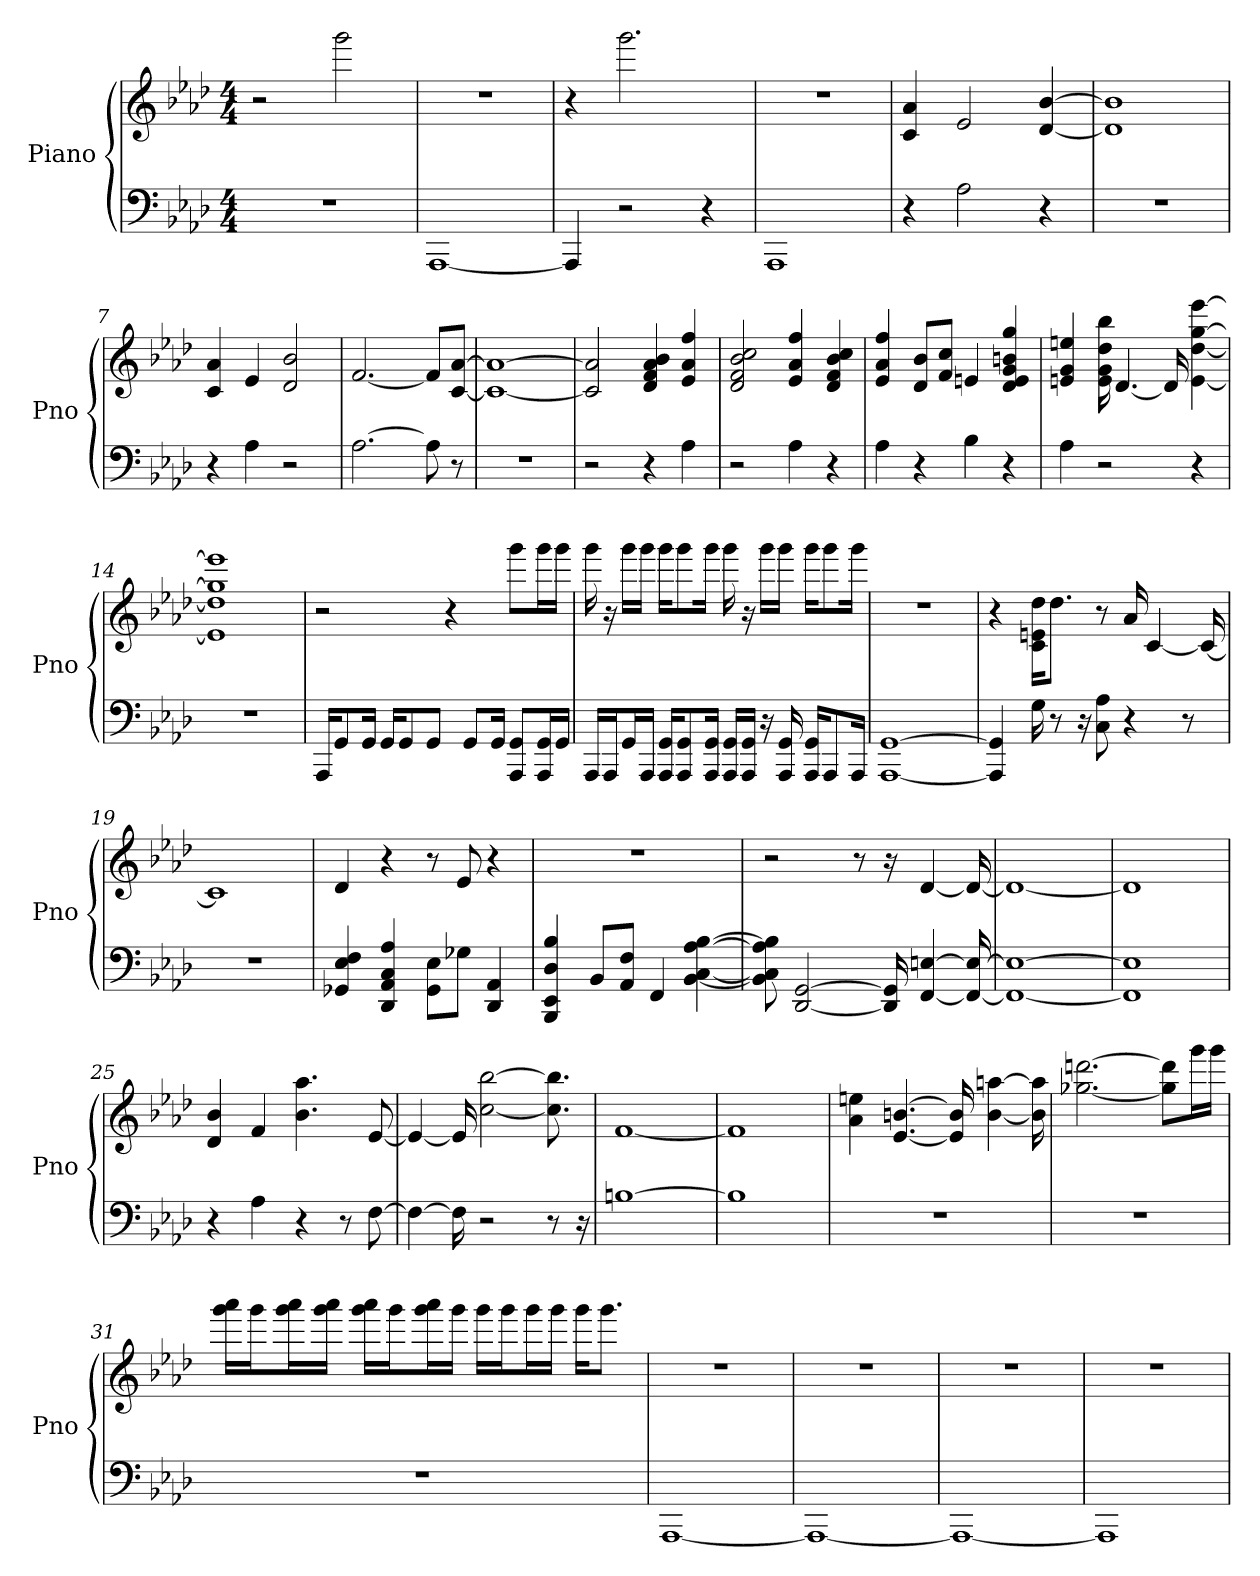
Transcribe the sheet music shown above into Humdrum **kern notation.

**kern	**kern
*part1	*part1
*staff2	*staff1
*I"Piano	*
*I'Pno	*
*clefF4	*clefG2
*k[b-e-a-d-]	*k[b-e-a-d-]
*A-:	*A-:
*M4/4	*M4/4
*MM59	*MM59
=1	=1
1r	2r
.	2ggg
=2	=2
[1AAA-	1r
=3	=3
4AAA-]	4r
2r	2.ggg
4r	.
=4	=4
1AAA-	1r
=5	=5
4r	4a- 4c
2A-	2e-
4r	[4b- [4d-
=6	=6
1r	1b-] 1d-]
=7	=7
4r	4c 4a-
4A-	4e-
2r	2b- 2d-
=8	=8
[2.A-	[2.f
8A-]	8f/L]
8r	[8a-/ [8c/J
=9	=9
1r	1a-_ 1c_
=10	=10
2r	2a-] 2c]
4r	4b- 4a- 4f 4d-
4A-	4ff 4a- 4e-
=11	=11
2r	2cc 2b- 2f 2d-
4A-	4ff 4e- 4a-
4r	4cc 4b- 4f 4d-
=12	=12
4A-	4ff 4a- 4e-
4r	8b-/ 8d-/L
.	8cc/ 8f/J
4B-	4e
4r	4gg 4g 4e 4b 4d-
=13	=13
4A-	4ee 4e 4g
2r	16g 16bb- 16e 16dd-
.	[4.d-
.	16d-]
4r	[4eee- [4e [4dd- [4gg
=14	=14
1r	1eee-] 1e] 1dd-] 1gg]
=15	=15
16AAA-/KL	2r
8GG/	.
16GG/Jk	.
16GG/KL	.
8GG/	.
8GG/J	.
.	4r
8GG/L	.
16GG/Jk	.
8AAA-/ 8GG/L	8ggg\L
16GG/ 16AAA-/L	16ggg\L
16GG/JJ	16ggg\JJ
=16	=16
16AAA-/LL	16ggg
16AAA-/J	16r
16GG/L	16ggg\LL
16AAA-/JJ	16ggg\JJ
16GG/ 16AAA-/KL	16ggg\KL
8GG/ 8AAA-/	8ggg\
16GG/ 16AAA-/Jk	16ggg\Jk
16GG/ 16AAA-/LL	16ggg
16GG/ 16AAA-/JJ	16r
16r	16ggg\LL
16AAA- 16GG	16ggg\JJ
16AAA-/ 16GG/KL	16ggg\KL
8AAA-/	8ggg\
16AAA-/Jk	16ggg\Jk
=17	=17
[1AAA- [1GG	1r
=18	=18
4AAA-] 4GG]	4r
16G	16dd-\ 16e\ 16c\KL
8r	8.dd-\J
16r	.
8A- 8C	8r
4r	16a-
.	[4c
8r	.
.	16c_
=19	=19
1r	1c]
=20	=20
4F 4E- 4GG-	4d-
4DD- 4AA- 4A- 4C	4r
8E-\ 8GG-\L	8r
8G-\J	8e-
4AA- 4DD-	4r
=21	=21
4D- 4EE- 4BBB- 4B-	1r
8BB-/L	.
8F/ 8AA-/J	.
4FF	.
[4A- [4BB- [4C [4B-	.
=22	=22
8A-] 8BB-] 8C] 8B-]	2r
[2DD- [2GG	.
.	8r
16DD-] 16GG]	16r
[4FF [4E	[4d-
16FF_ 16E_	16d-_
=23	=23
1FF_ 1E_	1d-_
=24	=24
1FF] 1E]	1d-]
=25	=25
4r	4b- 4d-
4A-	4f
4r	4.aa- 4.b-
8r	.
[8F	[8e-
=26	=26
4F_	4e-_
16F]	16e-]
2r	[2bb- [2cc
8r	8.bb-] 8.cc]
16r	.
=27	=27
[1B	[1f
=28	=28
1B]	1f]
=29	=29
1r	4ee 4a-
.	[4.b [4.e-
.	16b] 16e-]
.	[4aa [4b
.	16aa] 16b]
=30	=30
1r	[2.ddd [2.gg-
.	8ddd]\ 8gg-]\L
.	16ggg\L
.	16ggg\JJ
=31	=31
1r	16ggg\ 16aaa-\LL
.	16ggg\J
.	16ggg\ 16aaa-\L
.	16aaa-\ 16ggg\JJ
.	16aaa-\ 16ggg\LL
.	16ggg\J
.	16aaa-\ 16ggg\L
.	16ggg\JJ
.	16ggg\LL
.	16ggg\J
.	16ggg\L
.	16ggg\JJ
.	16ggg\KL
.	8.ggg\J
=32	=32
[1AAA-	1r
=33	=33
1AAA-_	1r
=34	=34
1AAA-_	1r
=35	=35
1AAA-]	1r
=	=
*-	*-
